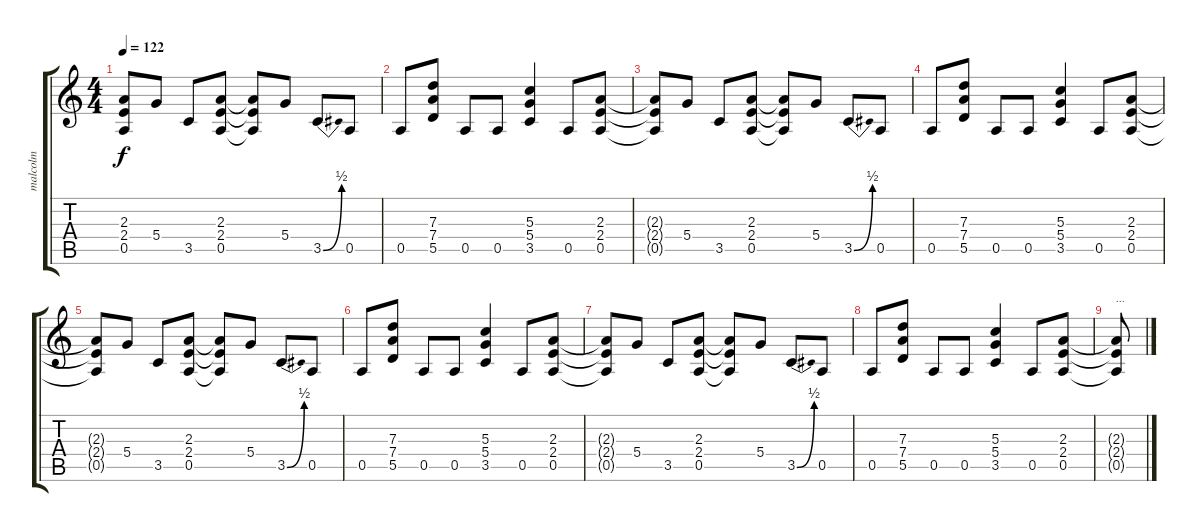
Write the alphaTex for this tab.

\track ("malcolm" "malcolm") {instrument overdrivenguitar}
\staff {score tabs}
\tuning (E4 B3 G3 D3 A2 E2) {hide}
\ts (4 4)
\tempo 122
\clef g2
\ks c
(2.3 2.4 0.5).8{dy f} 5.4.8 3.5.8 (2.3 2.4 0.5).8 (2.3{t} 2.4{t} 0.5{t}).8 5.4.8 3.5{be (bend 0 0 60 2)}.8 0.5.8{instrument electricguitarmuted} |
0.5.8 (7.3 7.4 5.5).8{instrument overdrivenguitar} 0.5.8{instrument electricguitarmuted} 0.5.8 (5.3 5.4 3.5).4{instrument overdrivenguitar} 0.5.8{instrument electricguitarmuted} (2.3 2.4 0.5).8{instrument overdrivenguitar} |
(2.3{t} 2.4{t} 0.5{t}).8 5.4.8 3.5.8 (2.3 2.4 0.5).8 (2.3{t} 2.4{t} 0.5{t}).8 5.4.8 3.5{be (bend 0 0 60 2)}.8 0.5.8{instrument electricguitarmuted} |
0.5.8 (7.3 7.4 5.5).8{instrument overdrivenguitar} 0.5.8{instrument electricguitarmuted} 0.5.8 (5.3 5.4 3.5).4{instrument overdrivenguitar} 0.5.8{instrument electricguitarmuted} (2.3 2.4 0.5).8{instrument overdrivenguitar} |
(2.3{t} 2.4{t} 0.5{t}).8 5.4.8 3.5.8 (2.3 2.4 0.5).8 (2.3{t} 2.4{t} 0.5{t}).8 5.4.8 3.5{be (bend 0 0 60 2)}.8 0.5.8{instrument electricguitarmuted} |
0.5.8 (7.3 7.4 5.5).8{instrument overdrivenguitar} 0.5.8{instrument electricguitarmuted} 0.5.8 (5.3 5.4 3.5).4{instrument overdrivenguitar} 0.5.8{instrument electricguitarmuted} (2.3 2.4 0.5).8{instrument overdrivenguitar} |
(2.3{t} 2.4{t} 0.5{t}).8 5.4.8 3.5.8 (2.3 2.4 0.5).8 (2.3{t} 2.4{t} 0.5{t}).8 5.4.8 3.5{be (bend 0 0 60 2)}.8 0.5.8{instrument electricguitarmuted} |
0.5.8 (7.3 7.4 5.5).8{instrument overdrivenguitar} 0.5.8{instrument electricguitarmuted} 0.5.8 (5.3 5.4 3.5).4{instrument overdrivenguitar} 0.5.8{instrument electricguitarmuted} (2.3 2.4 0.5).8{instrument overdrivenguitar} |
(2.3{t} 2.4{t} 0.5{t}).8{txt "..."}
